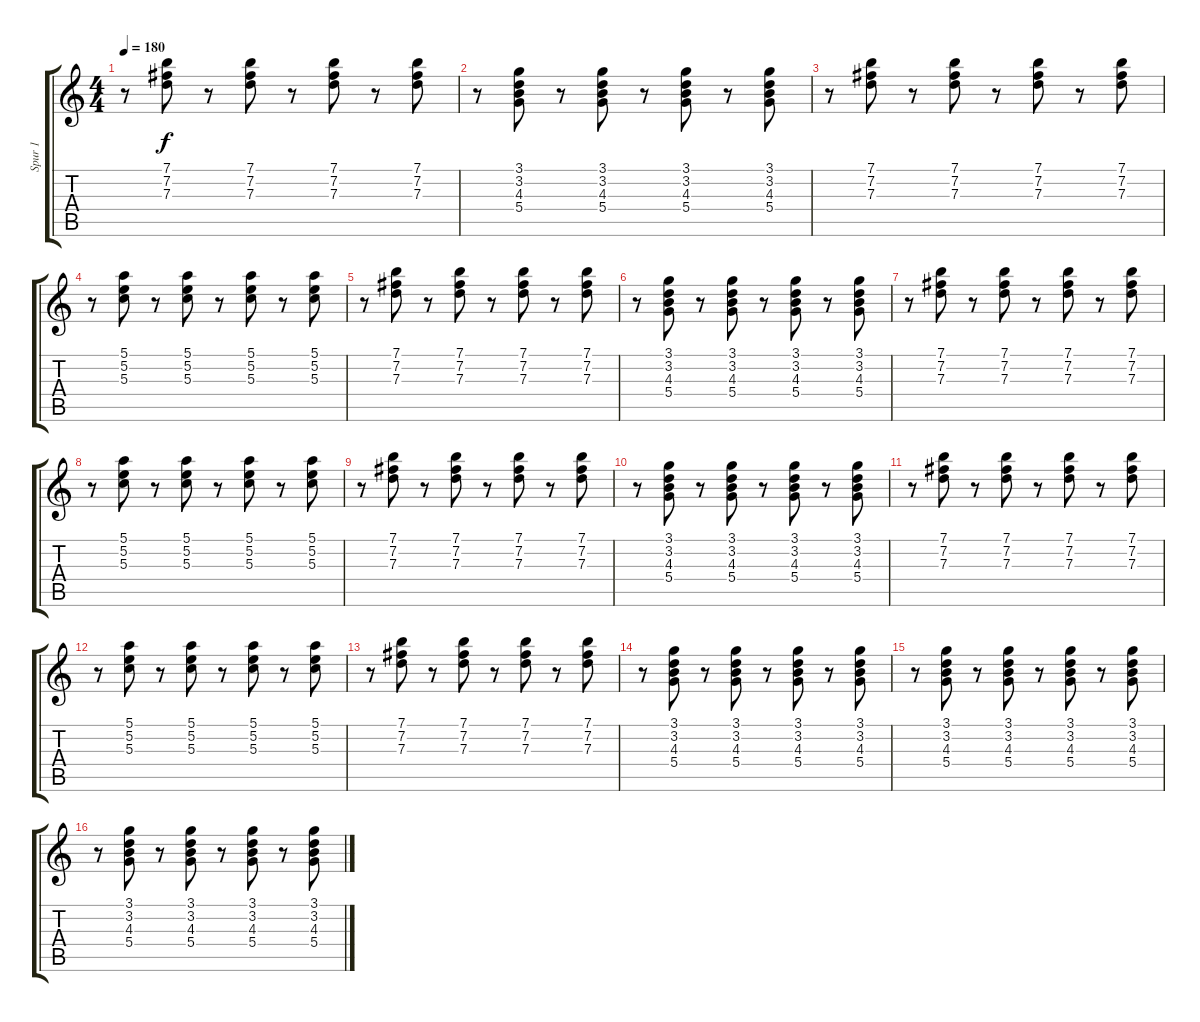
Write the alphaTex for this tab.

\track ("Spur 1" "Spur 1") {instrument electricguitarclean}
\staff {score tabs}
\tuning (E4 B3 G3 D3 A2 E2) {hide}
\ts (4 4)
\tempo 180
\clef g2
\ks c
r.8{dy f} (7.1 7.2 7.3).8 r.8 (7.1 7.2 7.3).8 r.8 (7.1 7.2 7.3).8 r.8 (7.1 7.2 7.3).8 |
r.8 (3.1 3.2 4.3 5.4).8 r.8 (3.1 3.2 4.3 5.4).8 r.8 (3.1 3.2 4.3 5.4).8 r.8 (3.1 3.2 4.3 5.4).8 |
r.8 (7.1 7.2 7.3).8 r.8 (7.1 7.2 7.3).8 r.8 (7.1 7.2 7.3).8 r.8 (7.1 7.2 7.3).8 |
r.8 (5.1 5.2 5.3).8 r.8 (5.1 5.2 5.3).8 r.8 (5.1 5.2 5.3).8 r.8 (5.1 5.2 5.3).8 |
r.8 (7.1 7.2 7.3).8 r.8 (7.1 7.2 7.3).8 r.8 (7.1 7.2 7.3).8 r.8 (7.1 7.2 7.3).8 |
r.8 (3.1 3.2 4.3 5.4).8 r.8 (3.1 3.2 4.3 5.4).8 r.8 (3.1 3.2 4.3 5.4).8 r.8 (3.1 3.2 4.3 5.4).8 |
r.8 (7.1 7.2 7.3).8 r.8 (7.1 7.2 7.3).8 r.8 (7.1 7.2 7.3).8 r.8 (7.1 7.2 7.3).8 |
r.8 (5.1 5.2 5.3).8 r.8 (5.1 5.2 5.3).8 r.8 (5.1 5.2 5.3).8 r.8 (5.1 5.2 5.3).8 |
r.8 (7.1 7.2 7.3).8 r.8 (7.1 7.2 7.3).8 r.8 (7.1 7.2 7.3).8 r.8 (7.1 7.2 7.3).8 |
r.8 (3.1 3.2 4.3 5.4).8 r.8 (3.1 3.2 4.3 5.4).8 r.8 (3.1 3.2 4.3 5.4).8 r.8 (3.1 3.2 4.3 5.4).8 |
r.8 (7.1 7.2 7.3).8 r.8 (7.1 7.2 7.3).8 r.8 (7.1 7.2 7.3).8 r.8 (7.1 7.2 7.3).8 |
r.8 (5.1 5.2 5.3).8 r.8 (5.1 5.2 5.3).8 r.8 (5.1 5.2 5.3).8 r.8 (5.1 5.2 5.3).8 |
r.8 (7.1 7.2 7.3).8 r.8 (7.1 7.2 7.3).8 r.8 (7.1 7.2 7.3).8 r.8 (7.1 7.2 7.3).8 |
r.8 (3.1 3.2 4.3 5.4).8 r.8 (3.1 3.2 4.3 5.4).8 r.8 (3.1 3.2 4.3 5.4).8 r.8 (3.1 3.2 4.3 5.4).8 |
r.8 (3.1 3.2 4.3 5.4).8 r.8 (3.1 3.2 4.3 5.4).8 r.8 (3.1 3.2 4.3 5.4).8 r.8 (3.1 3.2 4.3 5.4).8 |
r.8 (3.1 3.2 4.3 5.4).8 r.8 (3.1 3.2 4.3 5.4).8 r.8 (3.1 3.2 4.3 5.4).8 r.8 (3.1 3.2 4.3 5.4).8
